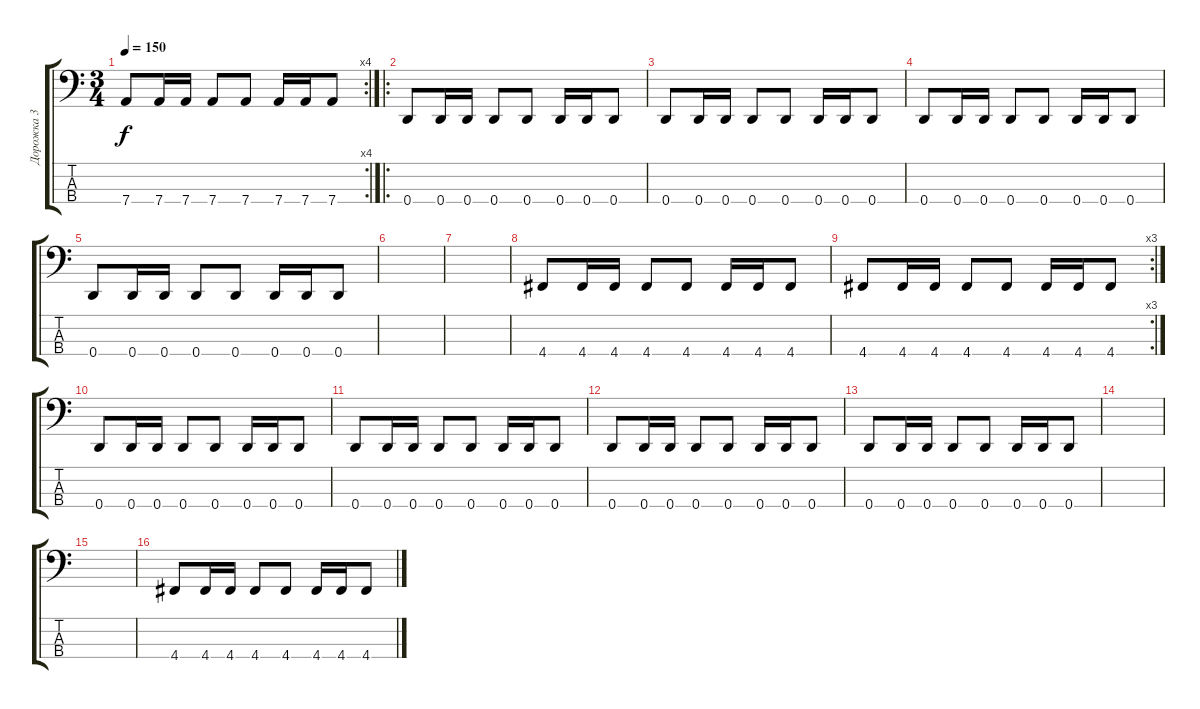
\track ("Дорожка 3" "Дорожка 3") {instrument electricbassfinger}
\staff {score tabs}
\tuning (G2 D2 A1 D1) {hide}
\rc 4
\ts (3 4)
\tempo 150
\clef f4
\ks c
7.4.8{dy f} 7.4.16 7.4.16 7.4.8 7.4.8 7.4.16 7.4.16 7.4.8 |
\ro
0.4.8 0.4.16 0.4.16 0.4.8 0.4.8 0.4.16 0.4.16 0.4.8 |
0.4.8 0.4.16 0.4.16 0.4.8 0.4.8 0.4.16 0.4.16 0.4.8 |
0.4.8 0.4.16 0.4.16 0.4.8 0.4.8 0.4.16 0.4.16 0.4.8 |
0.4.8 0.4.16 0.4.16 0.4.8 0.4.8 0.4.16 0.4.16 0.4.8 |
|
|
4.4.8 4.4.16 4.4.16 4.4.8 4.4.8 4.4.16 4.4.16 4.4.8 |
\rc 3
4.4.8 4.4.16 4.4.16 4.4.8 4.4.8 4.4.16 4.4.16 4.4.8 |
0.4.8 0.4.16 0.4.16 0.4.8 0.4.8 0.4.16 0.4.16 0.4.8 |
0.4.8 0.4.16 0.4.16 0.4.8 0.4.8 0.4.16 0.4.16 0.4.8 |
0.4.8 0.4.16 0.4.16 0.4.8 0.4.8 0.4.16 0.4.16 0.4.8 |
0.4.8 0.4.16 0.4.16 0.4.8 0.4.8 0.4.16 0.4.16 0.4.8 |
|
|
4.4.8 4.4.16 4.4.16 4.4.8 4.4.8 4.4.16 4.4.16 4.4.8
